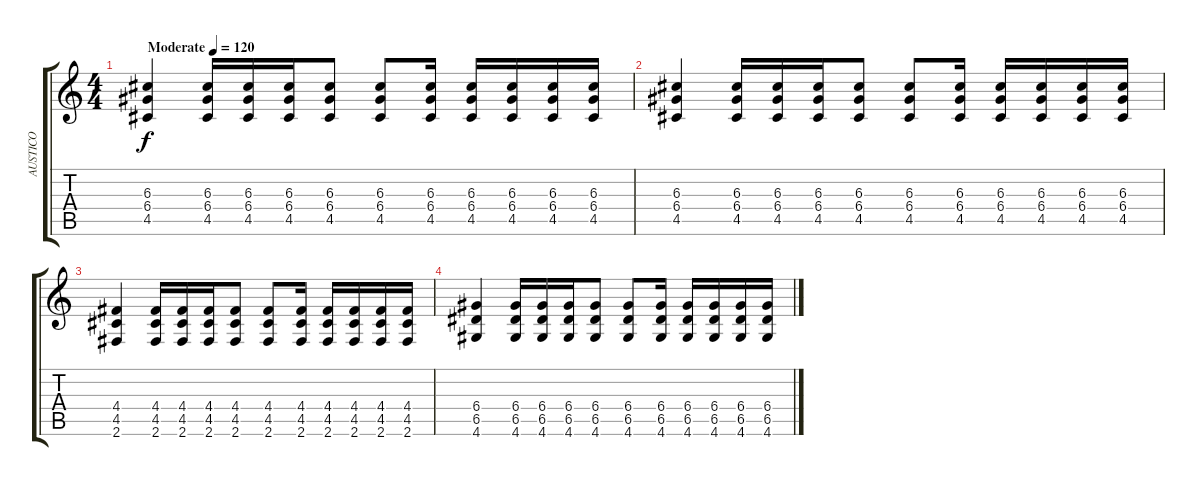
\track ("AUSTICO" "AUSTICO") {instrument acousticguitarsteel}
\staff {score tabs}
\tuning (E4 B3 G3 D3 A2 E2) {hide}
\ts (4 4)
\tempo (120 "Moderate")
\clef g2
\ks c
(6.3 6.4 4.5).4{dy f instrument acousticguitarsteel} (6.3 6.4 4.5).16 (6.3 6.4 4.5).16 (6.3 6.4 4.5).16 (6.3 6.4 4.5).8 (6.3 6.4 4.5).8 (6.3 6.4 4.5).16 (6.3 6.4 4.5).16 (6.3 6.4 4.5).16 (6.3 6.4 4.5).16 (6.3 6.4 4.5).16 |
(6.3 6.4 4.5).4 (6.3 6.4 4.5).16 (6.3 6.4 4.5).16 (6.3 6.4 4.5).16 (6.3 6.4 4.5).8 (6.3 6.4 4.5).8 (6.3 6.4 4.5).16 (6.3 6.4 4.5).16 (6.3 6.4 4.5).16 (6.3 6.4 4.5).16 (6.3 6.4 4.5).16 |
(4.4 4.5 2.6).4 (4.4 4.5 2.6).16 (4.4 4.5 2.6).16 (4.4 4.5 2.6).16 (4.4 4.5 2.6).8 (4.4 4.5 2.6).8 (4.4 4.5 2.6).16 (4.4 4.5 2.6).16 (4.4 4.5 2.6).16 (4.4 4.5 2.6).16 (4.4 4.5 2.6).16 |
(6.4 6.5 4.6).4 (6.4 6.5 4.6).16 (6.4 6.5 4.6).16 (6.4 6.5 4.6).16 (6.4 6.5 4.6).8 (6.4 6.5 4.6).8 (6.4 6.5 4.6).16 (6.4 6.5 4.6).16 (6.4 6.5 4.6).16 (6.4 6.5 4.6).16 (6.4 6.5 4.6).16
